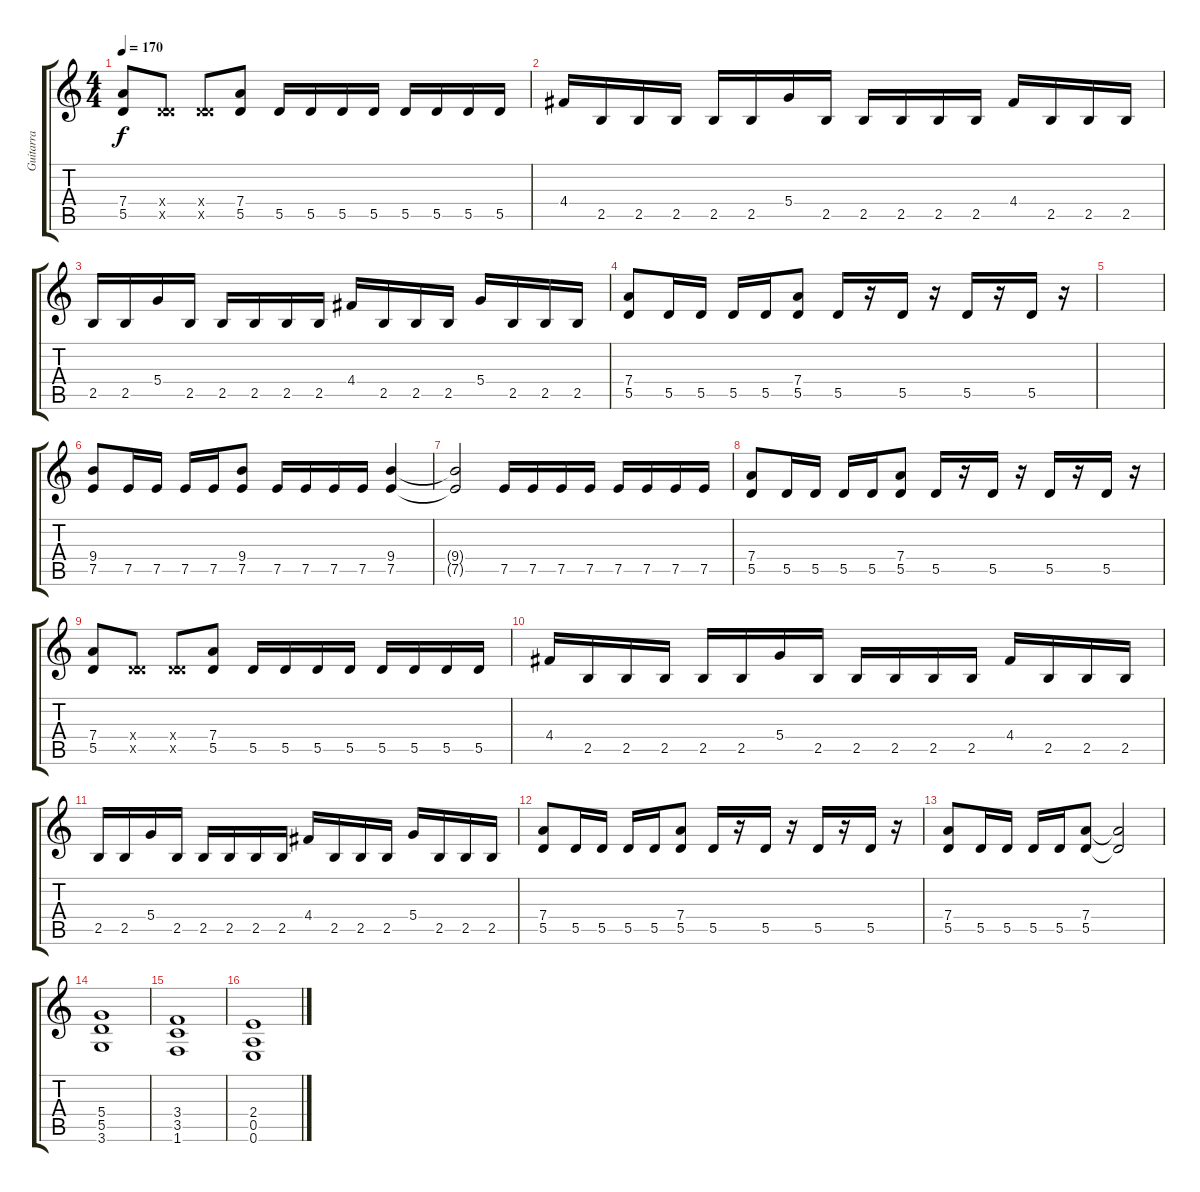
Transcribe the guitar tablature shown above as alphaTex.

\track ("Guitarra" "Guitarra") {instrument distortionguitar}
\staff {score tabs}
\tuning (E4 B3 G3 D3 A2 E2) {hide}
\ts (4 4)
\tempo 170
\clef g2
\ks c
(7.4 5.5).8{dy f} (0.4{x} 5.5{x}).8 (0.4{x} 5.5{x}).8 (7.4 5.5).8 5.5.16 5.5.16 5.5.16 5.5.16 5.5.16 5.5.16 5.5.16 5.5.16 |
4.4.16 2.5.16 2.5.16 2.5.16 2.5.16 2.5.16 5.4.16 2.5.16 2.5.16 2.5.16 2.5.16 2.5.16 4.4.16 2.5.16 2.5.16 2.5.16 |
2.5.16 2.5.16 5.4.16 2.5.16 2.5.16 2.5.16 2.5.16 2.5.16 4.4.16 2.5.16 2.5.16 2.5.16 5.4.16 2.5.16 2.5.16 2.5.16 |
(7.4 5.5).8 5.5.16 5.5.16 5.5.16 5.5.16 (7.4 5.5).8 5.5.16 r.16 5.5.16 r.16 5.5.16 r.16 5.5.16 r.16 |
|
(9.4 7.5).8 7.5.16 7.5.16 7.5.16 7.5.16 (9.4 7.5).8 7.5.16 7.5.16 7.5.16 7.5.16 (9.4 7.5).4 |
(9.4{t} 7.5{t}).2 7.5.16 7.5.16 7.5.16 7.5.16 7.5.16 7.5.16 7.5.16 7.5.16 |
(7.4 5.5).8 5.5.16 5.5.16 5.5.16 5.5.16 (7.4 5.5).8 5.5.16 r.16 5.5.16 r.16 5.5.16 r.16 5.5.16 r.16 |
(7.4 5.5).8 (0.4{x} 5.5{x}).8 (0.4{x} 5.5{x}).8 (7.4 5.5).8 5.5.16 5.5.16 5.5.16 5.5.16 5.5.16 5.5.16 5.5.16 5.5.16 |
4.4.16 2.5.16 2.5.16 2.5.16 2.5.16 2.5.16 5.4.16 2.5.16 2.5.16 2.5.16 2.5.16 2.5.16 4.4.16 2.5.16 2.5.16 2.5.16 |
2.5.16 2.5.16 5.4.16 2.5.16 2.5.16 2.5.16 2.5.16 2.5.16 4.4.16 2.5.16 2.5.16 2.5.16 5.4.16 2.5.16 2.5.16 2.5.16 |
(7.4 5.5).8 5.5.16 5.5.16 5.5.16 5.5.16 (7.4 5.5).8 5.5.16 r.16 5.5.16 r.16 5.5.16 r.16 5.5.16 r.16 |
(7.4 5.5).8 5.5.16 5.5.16 5.5.16 5.5.16 (7.4 5.5).8 (7.4{t} 5.5{t}).2 |
(5.4 5.5 3.6).1 |
(3.4 3.5 1.6).1 |
(2.4 0.5 0.6).1
